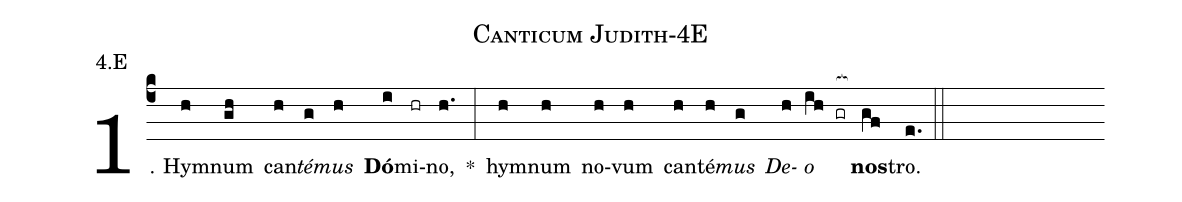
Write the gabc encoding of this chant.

name: Canticum Judith-4E;
annotation: 4.E;
%%
(c4)1. Hym(h)num(gh) can(h)<i>té</i>(g)<i>mus</i>(h) <b>Dó</b>(i)mi(hr)no,(h.) *(:) hym(h)num(h) no(h)vum(h) can(h)té(h)<i>mus</i>(g) <i>De</i>(h)<i>o</i>(ih gr[ocb:1{]) <b>nos</b>(gf[ocb:0}])tro.(e.) (::)
